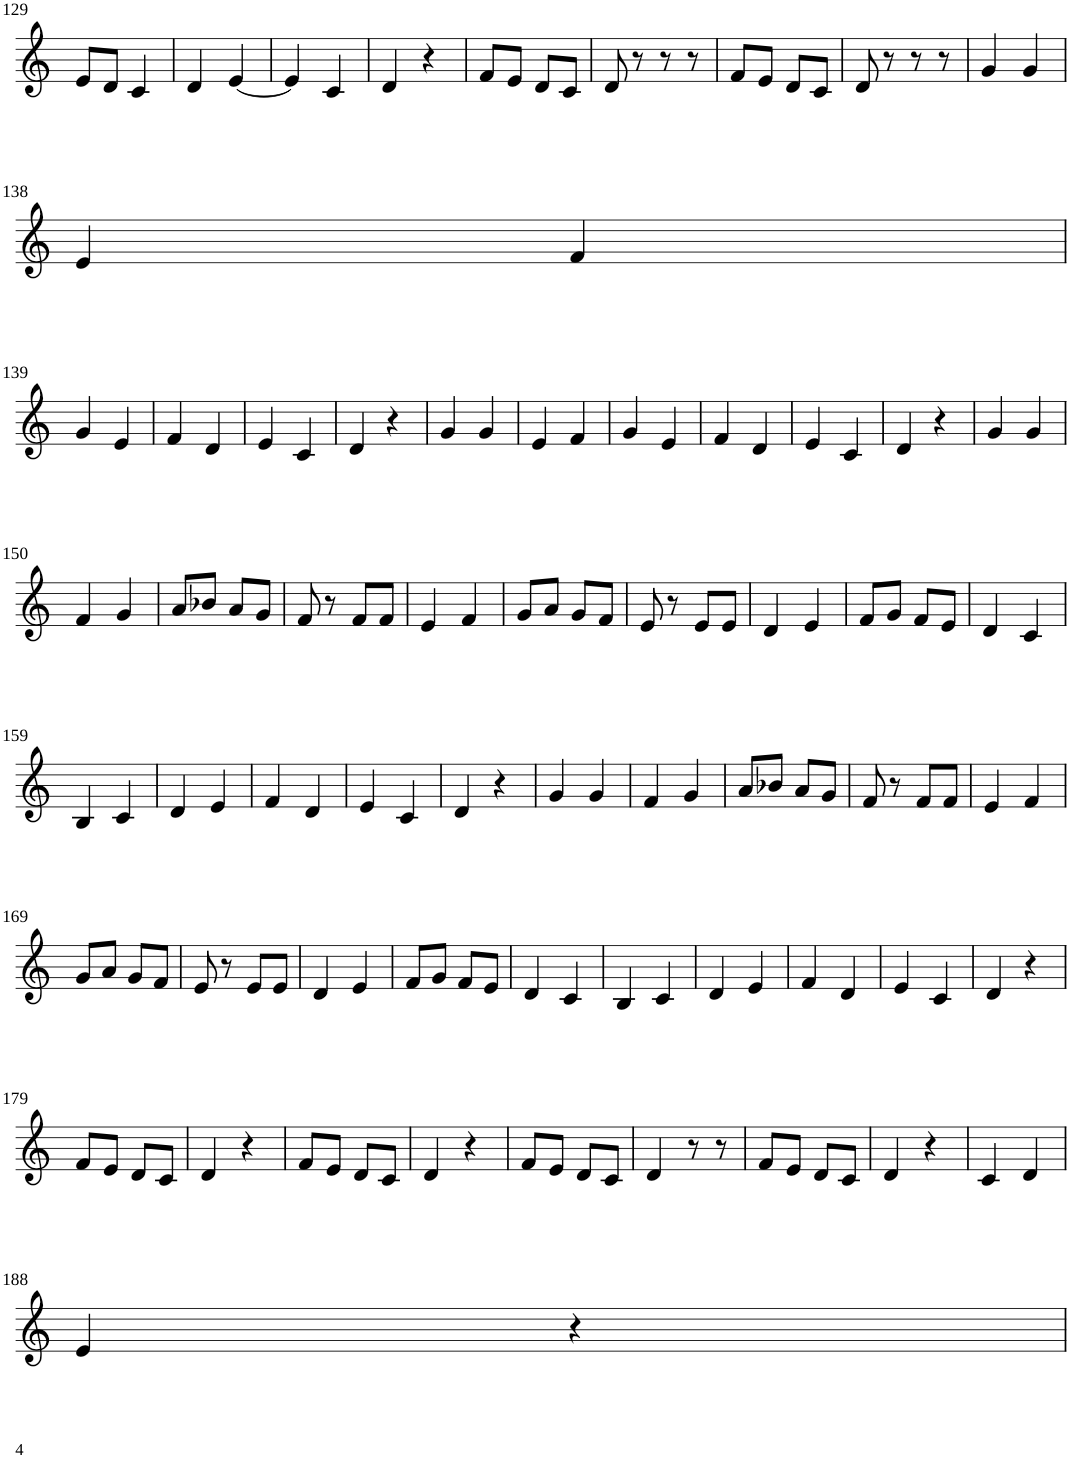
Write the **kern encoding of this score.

**kern
*part1
*staff1
*I"Violin
!!LO:PB:g=z
*clefG2
*k[]
*M2/4
=129
8e/L
8d/J
4c/
=130
4d/
[4e/
=131
4e/]
4c/
=132
4d/
4r
=133
8f/L
8e/J
8d/L
8c/J
=134
8d/
8r
8r
8r
=135
8f/L
8e/J
8d/L
8c/J
=136
8d/
8r
8r
8r
=137
4g/
4g/
!!LO:LB:g=z
=138
4e/
4f/
!!LO:LB:g=z
=139
4g/
4e/
=140
4f/
4d/
=141
4e/
4c/
=142
4d/
4r
=143
4g/
4g/
=144
4e/
4f/
=145
4g/
4e/
=146
4f/
4d/
=147
4e/
4c/
=148
4d/
4r
=149
4g/
4g/
!!LO:LB:g=z
=150
4f/
4g/
=151
8a/L
8b-X/J
8a/L
8g/J
=152
8f/
8r
8f/L
8f/J
=153
4e/
4f/
=154
8g/L
8a/J
8g/L
8f/J
=155
8e/
8r
8e/L
8e/J
=156
4d/
4e/
=157
8f/L
8g/J
8f/L
8e/J
=158
4d/
4c/
!!LO:LB:g=z
=159
4B/
4c/
=160
4d/
4e/
=161
4f/
4d/
=162
4e/
4c/
=163
4d/
4r
=164
4g/
4g/
=165
4f/
4g/
=166
8a/L
8b-X/J
8a/L
8g/J
=167
8f/
8r
8f/L
8f/J
=168
4e/
4f/
!!LO:LB:g=z
=169
8g/L
8a/J
8g/L
8f/J
=170
8e/
8r
8e/L
8e/J
=171
4d/
4e/
=172
8f/L
8g/J
8f/L
8e/J
=173
4d/
4c/
=174
4B/
4c/
=175
4d/
4e/
=176
4f/
4d/
=177
4e/
4c/
=178
4d/
4r
!!LO:LB:g=z
=179
8f/L
8e/J
8d/L
8c/J
=180
4d/
4r
=181
8f/L
8e/J
8d/L
8c/J
=182
4d/
4r
=183
8f/L
8e/J
8d/L
8c/J
=184
4d/
8r
8r
=185
8f/L
8e/J
8d/L
8c/J
=186
4d/
4r
=187
4c/
4d/
!!LO:LB:g=z
=188
4e/
4r
=
*-
